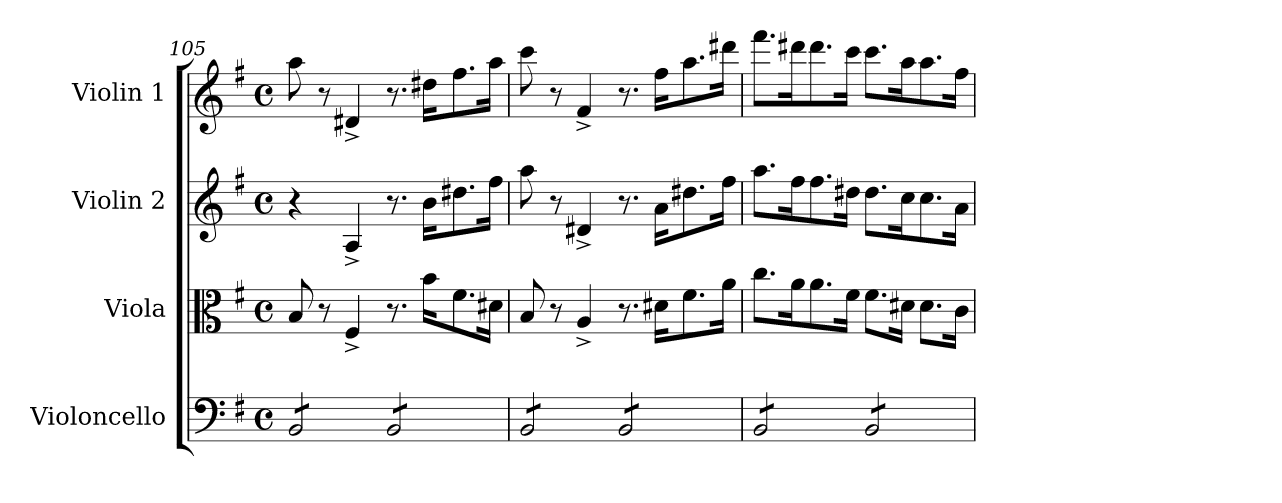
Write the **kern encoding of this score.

**kern	**kern	**kern	**dynam	**kern
*part4	*part3	*part2	*part2	*part1
*staff4	*staff3	*staff2	*staff2	*staff1
*I"Violoncello	*I"Viola	*I"Violin 2	*	*I"Violin 1
*I'Vc	*I'Vla	*I'Vln	*	*I'Vln
*clefF4	*clefC3	*clefG2	*	*clefG2
*k[f#]	*k[f#]	*k[f#]	*	*k[f#]
*M4/4	*M4/4	*M4/4	*	*M4/4
*met(c)	*met(c)	*met(c)	*	*met(c)
=105	=105	=105	=105	=105
*tremolo	*	*	*	*
12BB/L	8B/	4r	.	8aa\
12BB/	.	.	.	.
.	8r	.	.	8r
12BB/	.	.	.	.
!	!	!	!LO:DY:b	!
!	!	!	!LO:DY:n=1:b	!
12BB/	4F#^/	4A^/	other-dynamics ff	4d#X^/
12BB/	.	.	.	.
12BB/J	.	.	.	.
12BB/L	8.r	8.r	.	8.r
12BB/	.	.	.	.
12BB/	.	.	.	.
.	16b\KL	16b\KL	.	16dd#X\KL
12BB/	8.f#\	8.dd#X\	.	8.ff#\
12BB/	.	.	.	.
12BB/J	.	.	.	.
.	16d#X\Jk	16ff#\Jk	.	16aa\Jk
=106	=106	=106	=106	=106
12BB/L	8B/	8aa\	.	8ccc\
12BB/	.	.	.	.
.	8r	8r	.	8r
12BB/	.	.	.	.
12BB/	4A^/	4d#X^/	.	4f#^/
12BB/	.	.	.	.
12BB/J	.	.	.	.
12BB/L	8.r	8.r	.	8.r
12BB/	.	.	.	.
12BB/	.	.	.	.
.	16d#X\KL	16a\KL	.	16ff#\KL
12BB/	8.f#\	8.dd#X\	.	8.aa\
12BB/	.	.	.	.
12BB/J	.	.	.	.
.	16a\Jk	16ff#\Jk	.	16ddd#X\Jk
!!LO:LB:g=z
=107	=107	=107	=107	=107
12BB/L	8.cc\L	8.aa\L	.	8.fff#\L
12BB/	.	.	.	.
12BB/	.	.	.	.
.	16a\K	16ff#\K	.	16ddd#X\K
12BB/	8.a\	8.ff#\	.	8.ddd#\
12BB/	.	.	.	.
12BB/J	.	.	.	.
.	16f#\Jk	16dd#X\Jk	.	16ccc\Jk
12BB/L	8.f#\L	8.dd#\L	.	8.ccc\L
12BB/	.	.	.	.
12BB/	.	.	.	.
.	16d#X\Jk	16cc\K	.	16aa\K
12BB/	8.d#\L	8.cc\	.	8.aa\
12BB/	.	.	.	.
12BB/J	.	.	.	.
*Xtremolo	*	*	*	*
.	16c\Jk	16a\Jk	.	16ff#\Jk
=	=	=	=	=
*-	*-	*-	*-	*-
